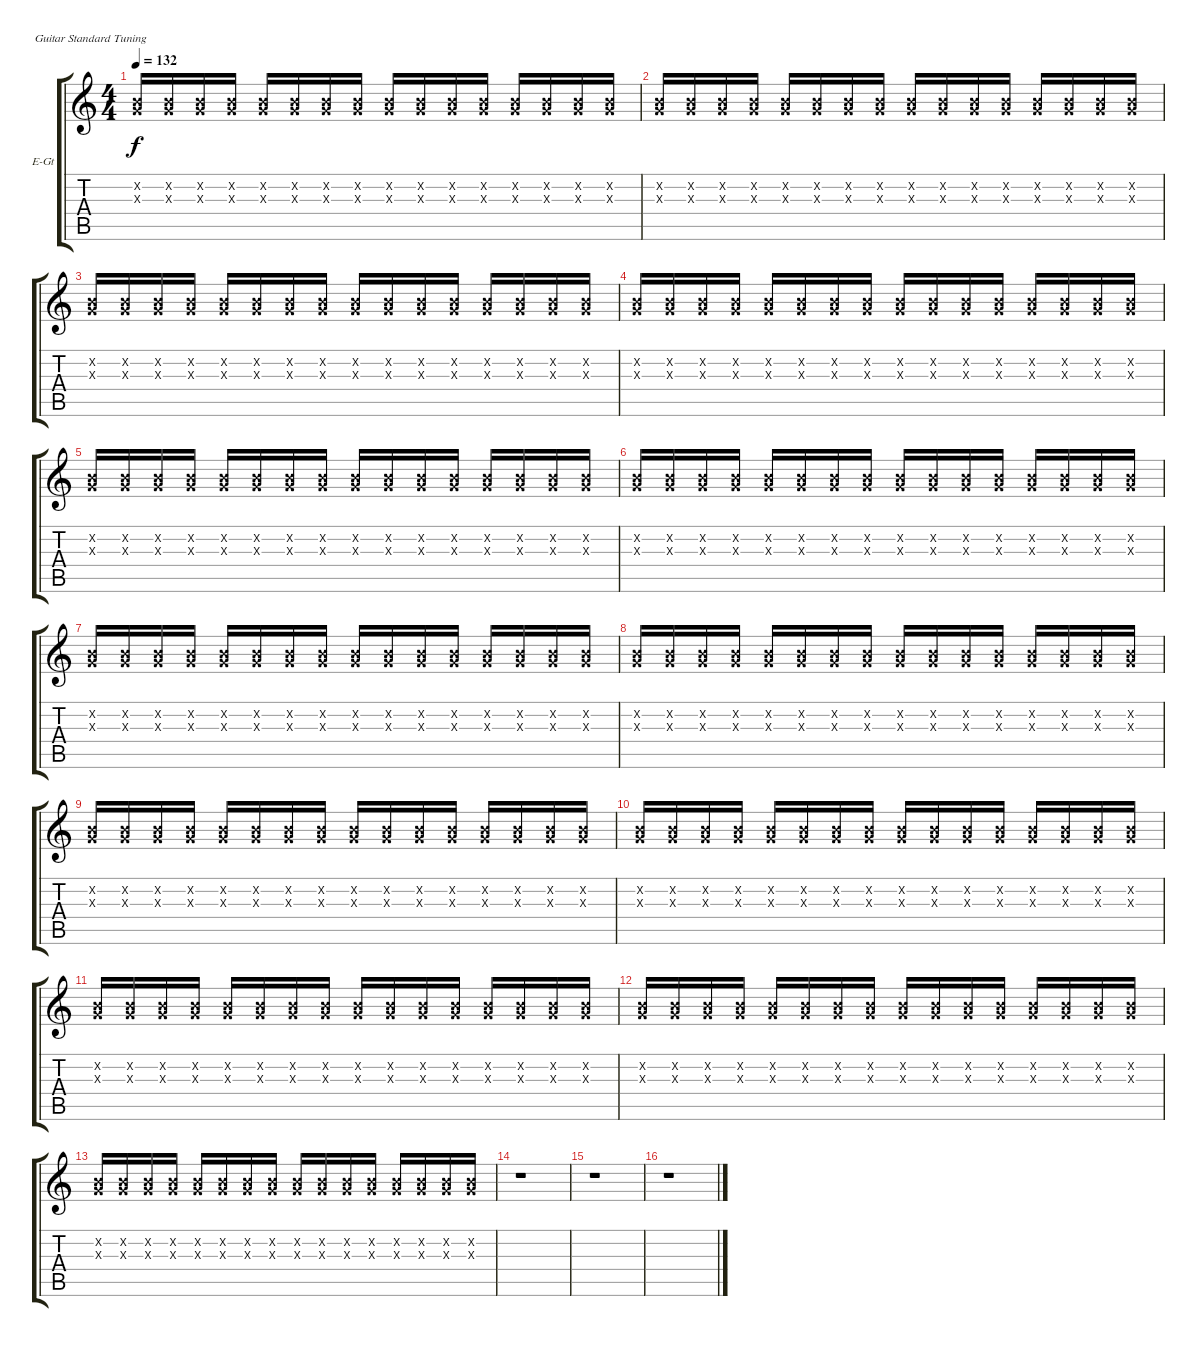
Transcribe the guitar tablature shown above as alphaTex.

\bracketExtendMode groupsimilarinstruments
\firstSystemTrackNameOrientation horizontal
\otherSystemsTrackNameOrientation horizontal
\track ("Edge scnd. guit." "E-Gt") {instrument electricguitarclean}
\staff {score tabs}
\tuning (E4 B3 G3 D3 A2 E2)
\ts (4 4)
\tempo 132
\clef g2
\ks c
(0.2{x} 0.3{x}).16{dy f} (0.2{x} 0.3{x}).16 (0.2{x} 0.3{x}).16 (0.2{x} 0.3{x}).16 (0.2{x} 0.3{x}).16 (0.2{x} 0.3{x}).16 (0.2{x} 0.3{x}).16 (0.2{x} 0.3{x}).16 (0.2{x} 0.3{x}).16 (0.2{x} 0.3{x}).16 (0.2{x} 0.3{x}).16 (0.2{x} 0.3{x}).16 (0.2{x} 0.3{x}).16 (0.2{x} 0.3{x}).16 (0.2{x} 0.3{x}).16 (0.2{x} 0.3{x}).16 |
(0.2{x} 0.3{x}).16 (0.2{x} 0.3{x}).16 (0.2{x} 0.3{x}).16 (0.2{x} 0.3{x}).16 (0.2{x} 0.3{x}).16 (0.2{x} 0.3{x}).16 (0.2{x} 0.3{x}).16 (0.2{x} 0.3{x}).16 (0.2{x} 0.3{x}).16 (0.2{x} 0.3{x}).16 (0.2{x} 0.3{x}).16 (0.2{x} 0.3{x}).16 (0.2{x} 0.3{x}).16 (0.2{x} 0.3{x}).16 (0.2{x} 0.3{x}).16 (0.2{x} 0.3{x}).16 |
(0.2{x} 0.3{x}).16 (0.2{x} 0.3{x}).16 (0.2{x} 0.3{x}).16 (0.2{x} 0.3{x}).16 (0.2{x} 0.3{x}).16 (0.2{x} 0.3{x}).16 (0.2{x} 0.3{x}).16 (0.2{x} 0.3{x}).16 (0.2{x} 0.3{x}).16 (0.2{x} 0.3{x}).16 (0.2{x} 0.3{x}).16 (0.2{x} 0.3{x}).16 (0.2{x} 0.3{x}).16 (0.2{x} 0.3{x}).16 (0.2{x} 0.3{x}).16 (0.2{x} 0.3{x}).16 |
(0.2{x} 0.3{x}).16 (0.2{x} 0.3{x}).16 (0.2{x} 0.3{x}).16 (0.2{x} 0.3{x}).16 (0.2{x} 0.3{x}).16 (0.2{x} 0.3{x}).16 (0.2{x} 0.3{x}).16 (0.2{x} 0.3{x}).16 (0.2{x} 0.3{x}).16 (0.2{x} 0.3{x}).16 (0.2{x} 0.3{x}).16 (0.2{x} 0.3{x}).16 (0.2{x} 0.3{x}).16 (0.2{x} 0.3{x}).16 (0.2{x} 0.3{x}).16 (0.2{x} 0.3{x}).16 |
(0.2{x} 0.3{x}).16 (0.2{x} 0.3{x}).16 (0.2{x} 0.3{x}).16 (0.2{x} 0.3{x}).16 (0.2{x} 0.3{x}).16 (0.2{x} 0.3{x}).16 (0.2{x} 0.3{x}).16 (0.2{x} 0.3{x}).16 (0.2{x} 0.3{x}).16 (0.2{x} 0.3{x}).16 (0.2{x} 0.3{x}).16 (0.2{x} 0.3{x}).16 (0.2{x} 0.3{x}).16 (0.2{x} 0.3{x}).16 (0.2{x} 0.3{x}).16 (0.2{x} 0.3{x}).16 |
(0.2{x} 0.3{x}).16 (0.2{x} 0.3{x}).16 (0.2{x} 0.3{x}).16 (0.2{x} 0.3{x}).16 (0.2{x} 0.3{x}).16 (0.2{x} 0.3{x}).16 (0.2{x} 0.3{x}).16 (0.2{x} 0.3{x}).16 (0.2{x} 0.3{x}).16 (0.2{x} 0.3{x}).16 (0.2{x} 0.3{x}).16 (0.2{x} 0.3{x}).16 (0.2{x} 0.3{x}).16 (0.2{x} 0.3{x}).16 (0.2{x} 0.3{x}).16 (0.2{x} 0.3{x}).16 |
(0.2{x} 0.3{x}).16 (0.2{x} 0.3{x}).16 (0.2{x} 0.3{x}).16 (0.2{x} 0.3{x}).16 (0.2{x} 0.3{x}).16 (0.2{x} 0.3{x}).16 (0.2{x} 0.3{x}).16 (0.2{x} 0.3{x}).16 (0.2{x} 0.3{x}).16 (0.2{x} 0.3{x}).16 (0.2{x} 0.3{x}).16 (0.2{x} 0.3{x}).16 (0.2{x} 0.3{x}).16 (0.2{x} 0.3{x}).16 (0.2{x} 0.3{x}).16 (0.2{x} 0.3{x}).16 |
(0.2{x} 0.3{x}).16 (0.2{x} 0.3{x}).16 (0.2{x} 0.3{x}).16 (0.2{x} 0.3{x}).16 (0.2{x} 0.3{x}).16 (0.2{x} 0.3{x}).16 (0.2{x} 0.3{x}).16 (0.2{x} 0.3{x}).16 (0.2{x} 0.3{x}).16 (0.2{x} 0.3{x}).16 (0.2{x} 0.3{x}).16 (0.2{x} 0.3{x}).16 (0.2{x} 0.3{x}).16 (0.2{x} 0.3{x}).16 (0.2{x} 0.3{x}).16 (0.2{x} 0.3{x}).16 |
(0.2{x} 0.3{x}).16 (0.2{x} 0.3{x}).16 (0.2{x} 0.3{x}).16 (0.2{x} 0.3{x}).16 (0.2{x} 0.3{x}).16 (0.2{x} 0.3{x}).16 (0.2{x} 0.3{x}).16 (0.2{x} 0.3{x}).16 (0.2{x} 0.3{x}).16 (0.2{x} 0.3{x}).16 (0.2{x} 0.3{x}).16 (0.2{x} 0.3{x}).16 (0.2{x} 0.3{x}).16 (0.2{x} 0.3{x}).16 (0.2{x} 0.3{x}).16 (0.2{x} 0.3{x}).16 |
(0.2{x} 0.3{x}).16 (0.2{x} 0.3{x}).16 (0.2{x} 0.3{x}).16 (0.2{x} 0.3{x}).16 (0.2{x} 0.3{x}).16 (0.2{x} 0.3{x}).16 (0.2{x} 0.3{x}).16 (0.2{x} 0.3{x}).16 (0.2{x} 0.3{x}).16 (0.2{x} 0.3{x}).16 (0.2{x} 0.3{x}).16 (0.2{x} 0.3{x}).16 (0.2{x} 0.3{x}).16 (0.2{x} 0.3{x}).16 (0.2{x} 0.3{x}).16 (0.2{x} 0.3{x}).16 |
(0.2{x} 0.3{x}).16 (0.2{x} 0.3{x}).16 (0.2{x} 0.3{x}).16 (0.2{x} 0.3{x}).16 (0.2{x} 0.3{x}).16 (0.2{x} 0.3{x}).16 (0.2{x} 0.3{x}).16 (0.2{x} 0.3{x}).16 (0.2{x} 0.3{x}).16 (0.2{x} 0.3{x}).16 (0.2{x} 0.3{x}).16 (0.2{x} 0.3{x}).16 (0.2{x} 0.3{x}).16 (0.2{x} 0.3{x}).16 (0.2{x} 0.3{x}).16 (0.2{x} 0.3{x}).16 |
(0.2{x} 0.3{x}).16 (0.2{x} 0.3{x}).16 (0.2{x} 0.3{x}).16 (0.2{x} 0.3{x}).16 (0.2{x} 0.3{x}).16 (0.2{x} 0.3{x}).16 (0.2{x} 0.3{x}).16 (0.2{x} 0.3{x}).16 (0.2{x} 0.3{x}).16 (0.2{x} 0.3{x}).16 (0.2{x} 0.3{x}).16 (0.2{x} 0.3{x}).16 (0.2{x} 0.3{x}).16 (0.2{x} 0.3{x}).16 (0.2{x} 0.3{x}).16 (0.2{x} 0.3{x}).16 |
(0.2{x} 0.3{x}).16 (0.2{x} 0.3{x}).16 (0.2{x} 0.3{x}).16 (0.2{x} 0.3{x}).16 (0.2{x} 0.3{x}).16 (0.2{x} 0.3{x}).16 (0.2{x} 0.3{x}).16 (0.2{x} 0.3{x}).16 (0.2{x} 0.3{x}).16 (0.2{x} 0.3{x}).16 (0.2{x} 0.3{x}).16 (0.2{x} 0.3{x}).16 (0.2{x} 0.3{x}).16 (0.2{x} 0.3{x}).16 (0.2{x} 0.3{x}).16 (0.2{x} 0.3{x}).16 |
r.1 |
r.1 |
r.1
